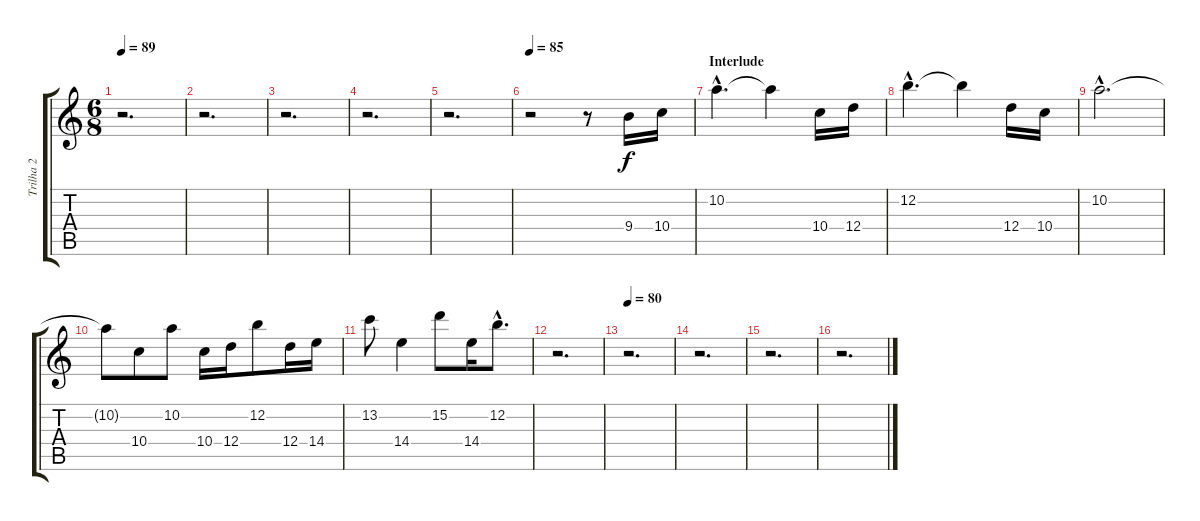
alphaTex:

\track ("Trilha 2" "Trilha 2") {instrument distortionguitar}
\staff {score tabs}
\tuning (E4 B3 G3 D3 A2 E2) {hide}
\ts (6 8)
\tempo 89
\clef g2
\ks c
r.2{d dy f} |
r.2{d} |
r.2{d} |
r.2{d} |
r.2{d} |
\tempo 85
r.2{instrument overdrivenguitar} r.8 9.4.16 10.4.16 |
\section ("" "Interlude")
10.2{hac}.4{d} 10.2{t}.4 10.4.16 12.4.16 |
12.2{hac}.4{d} 12.2{t}.4 12.4.16 10.4.16 |
10.2{hac}.2{d} |
10.2{t}.8 10.4.8 10.2.8 10.4.16 12.4.16 12.2.8 12.4.16 14.4.16 |
13.2.8 14.4.4 15.2.8 14.4.16 12.2{hac}.8{d} |
r.2{d} |
\tempo 80
r.2{d} |
r.2{d} |
r.2{d} |
r.2{d}
